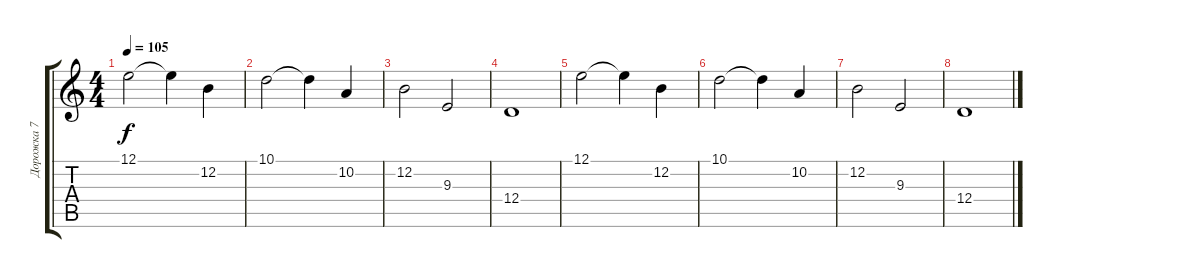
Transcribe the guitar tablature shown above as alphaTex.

\track ("Дорожка 7" "Дорожка 7") {instrument fx3crystal}
\staff {score tabs}
\tuning (E4 B3 G3 D3 A2 E2) {hide}
\ts (4 4)
\tempo 105
\clef g2
\ks c
12.1.2{dy f} 12.1{t}.4 12.2.4 |
10.1.2 10.1{t}.4 10.2.4 |
12.2.2 9.3.2 |
12.4.1 |
12.1.2 12.1{t}.4 12.2.4 |
10.1.2 10.1{t}.4 10.2.4 |
12.2.2 9.3.2 |
12.4.1
